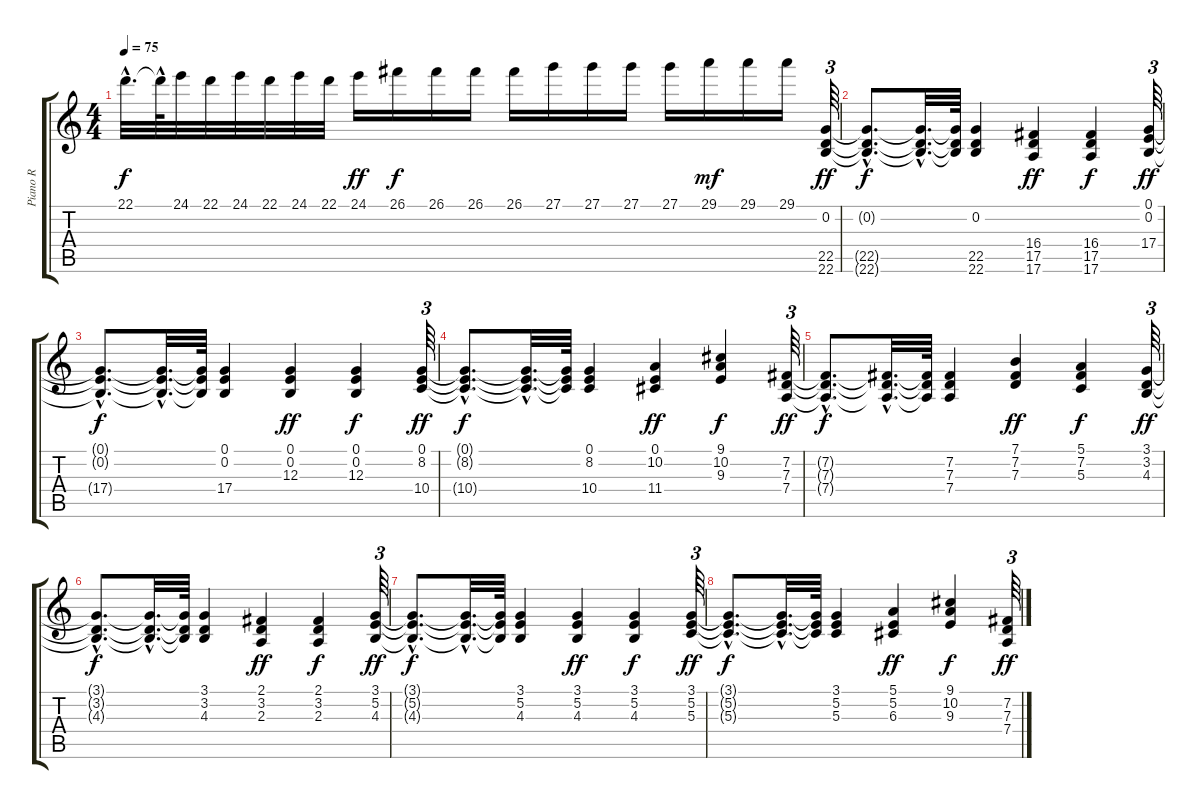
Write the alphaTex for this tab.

\track ("Piano R" "Piano R") {instrument acousticgrandpiano}
\staff {score tabs}
\tuning (E4 B3 G3 D3 A2 E2) {hide}
\ts (4 4)
\tempo 75
\clef g2
\ks c
22.1{hac t}.32{d dy f} 22.1{hac t}.64 24.1.32 22.1.32 24.1.32 22.1.32 24.1.32 22.1.32 24.1.16{dy ff} 26.1.16{dy f} 26.1.16 26.1.16 26.1.16 27.1.16 27.1.16 27.1.16 27.1.16 29.1.16{dy mf} 29.1.16 29.1.16 (0.2 22.5 22.6).64{tu (3 2) dy ff} |
(0.2{hac t} 22.5{hac t} 22.6{hac t}).8{d dy f} (0.2{hac t} 22.5{hac t} 22.6{hac t}).32{d} (0.2{t} 22.5{t} 22.6{t}).64 (0.2 22.5 22.6).4 (16.4 17.5 17.6).4{dy ff} (16.4 17.5 17.6).4{dy f} (0.1 0.2 17.4).64{tu (3 2) dy ff} |
(0.1{hac t} 0.2{hac t} 17.4{hac t}).8{d dy f} (0.1{hac t} 0.2{hac t} 17.4{hac t}).32{d} (0.1{t} 0.2{t} 17.4{t}).64 (0.1 0.2 17.4).4 (0.1 0.2 12.3).4{dy ff} (0.1 0.2 12.3).4{dy f} (0.1 8.2 10.4).64{tu (3 2) dy ff} |
(0.1{hac t} 8.2{hac t} 10.4{hac t}).8{d dy f} (0.1{hac t} 8.2{hac t} 10.4{hac t}).32{d} (0.1{t} 8.2{t} 10.4{t}).64 (0.1 8.2 10.4).4 (0.1 10.2 11.4).4{dy ff} (9.1 10.2 9.3).4{dy f} (7.2 7.3 7.4).64{tu (3 2) dy ff} |
(7.2{hac t} 7.3{hac t} 7.4{hac t}).8{d dy f} (7.2{hac t} 7.3{hac t} 7.4{hac t}).32{d} (7.2{t} 7.3{t} 7.4{t}).64 (7.2 7.3 7.4).4 (7.1 7.2 7.3).4{dy ff} (5.1 7.2 5.3).4{dy f} (3.1 3.2 4.3).64{tu (3 2) dy ff} |
(3.1{hac t} 3.2{hac t} 4.3{hac t}).8{d dy f} (3.1{hac t} 3.2{hac t} 4.3{hac t}).32{d} (3.1{t} 3.2{t} 4.3{t}).64 (3.1 3.2 4.3).4 (2.1 3.2 2.3).4{dy ff} (2.1 3.2 2.3).4{dy f} (3.1 5.2 4.3).64{tu (3 2) dy ff} |
(3.1{hac t} 5.2{hac t} 4.3{hac t}).8{d dy f} (3.1{hac t} 5.2{hac t} 4.3{hac t}).32{d} (3.1{t} 5.2{t} 4.3{t}).64 (3.1 5.2 4.3).4 (3.1 5.2 4.3).4{dy ff} (3.1 5.2 4.3).4{dy f} (3.1 5.2 5.3).64{tu (3 2) dy ff} |
(3.1{hac t} 5.2{hac t} 5.3{hac t}).8{d dy f} (3.1{hac t} 5.2{hac t} 5.3{hac t}).32{d} (3.1{t} 5.2{t} 5.3{t}).64 (3.1 5.2 5.3).4 (5.1 5.2 6.3).4{dy ff} (9.1 10.2 9.3).4{dy f} (7.2 7.3 7.4).64{tu (3 2) dy ff}
